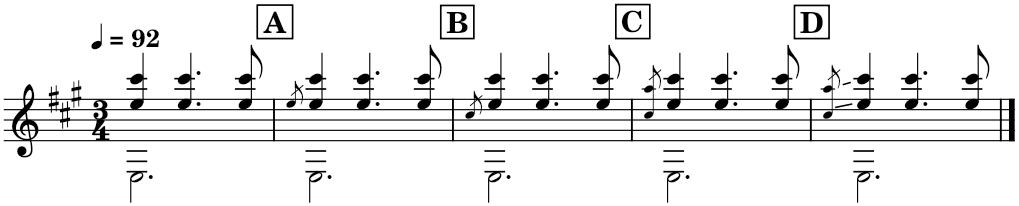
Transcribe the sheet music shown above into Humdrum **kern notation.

**kern
*part1
*staff1
*I"Piano
*I'Pno.
*clefG2
*k[f#c#g#]
*M3/4
*MM92
=1
*^
4ee/ 4ccc#/	2.E\
4.ee/ 4.ccc#/	.
8ee/ 8ccc#/	.
!!LO:REH:place=s1:a:B:cj:fs=14:t=A	!!
=2	=2
8qee/	.
4ee/ 4ccc#/	2.E\
4.ee/ 4.ccc#/	.
8ee/ 8ccc#/	.
!!LO:REH:place=s1:a:B:cj:fs=14:t=B	!!
=3	=3
8qcc#/	.
4ee/ 4ccc#/	2.E\
4.ee/ 4.ccc#/	.
8ee/ 8ccc#/	.
!!LO:REH:place=s1:a:B:cj:fs=14:t=C	!!
=4	=4
8qcc#/ 8qaa/	.
4ee/ 4ccc#/	2.E\
4.ee/ 4.ccc#/	.
8ee/ 8ccc#/	.
!!LO:REH:place=s1:a:B:cj:fs=14:t=D	!!
=5	=5
8qcc#/ 8qaa/	.
4ee/ 4ccc#/	2.E\
4.ee/ 4.ccc#/	.
8ee/ 8ccc#/	.
*v	*v
==
*-
